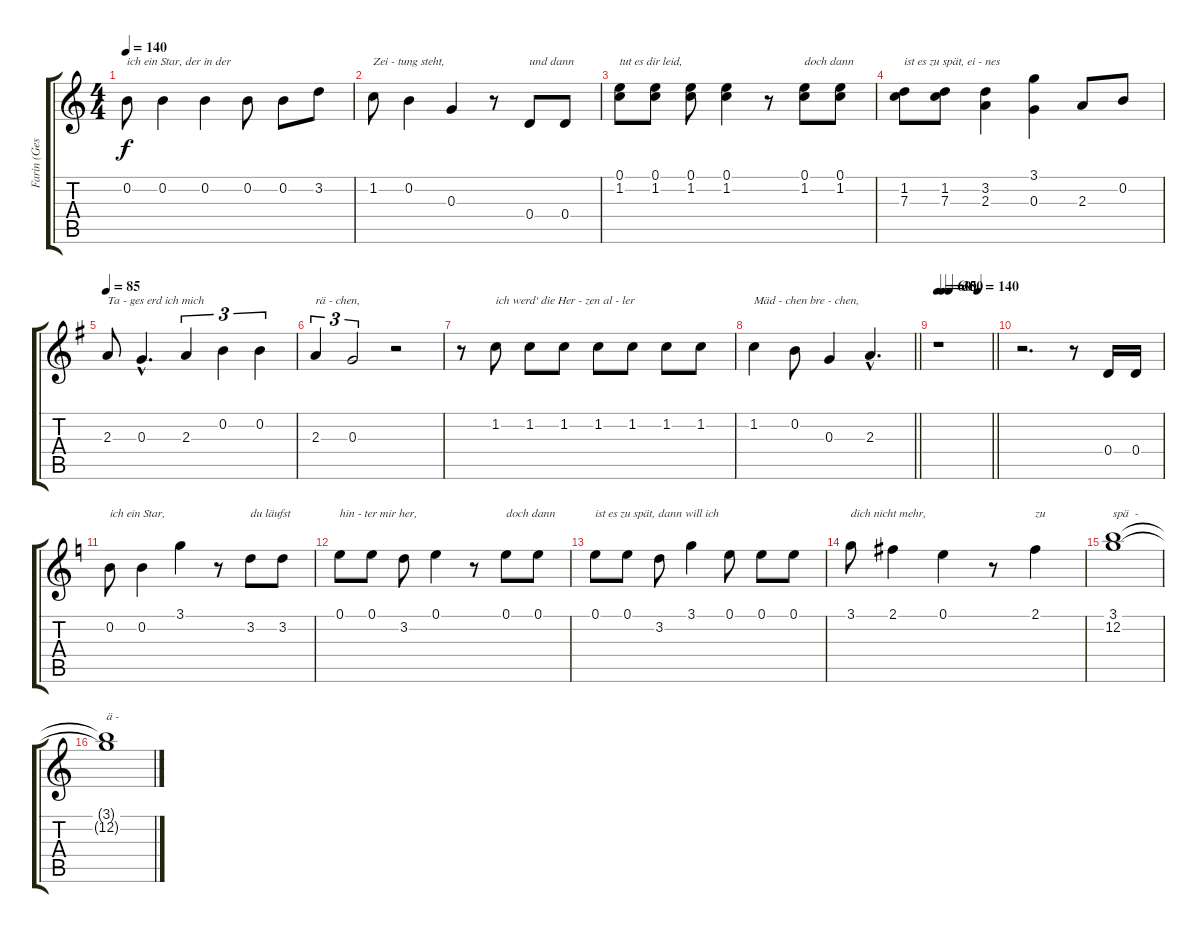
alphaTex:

\track ("Farin (Gesang)" "Farin (Ges") {instrument overdrivenguitar}
\staff {score tabs}
\tuning (E4 B3 G3 D3 A2 E2) {hide}
\ts (4 4)
\tempo 140
\clef g2
\ks c
0.2.8{txt "ich ein Star, der in der" dy f} 0.2.4 0.2.4 0.2.8 0.2.8 3.2.8 |
1.2.8{txt "Zei - tung steht, "} 0.2.4 0.3.4 r.8 0.4.8{txt "und dann"} 0.4.8 |
(0.1 1.2).8{txt "tut es dir leid,"} (0.1 1.2).8 (0.1 1.2).8 (0.1 1.2).4 r.8 (0.1 1.2).8{txt "doch dann"} (0.1 1.2).8 |
(1.2 7.3).8{txt "ist es zu spät, ei - nes"} (1.2 7.3).8 (3.2 2.3).4 (3.1 0.3).4 2.3.8 0.2.8 |
\tempo 70
\tempo 85
\ks g
2.3.8{txt "Ta - ges erd ich mich"} 0.3{hac}.4{d} 2.3.4{tu (3 2)} 0.2.4{tu (3 2)} 0.2.4{tu (3 2)} |
2.3.4{tu (3 2) txt "rä - chen,"} 0.3.2{tu (3 2)} r.2 |
r.8 1.2.8{txt "ich werd' die Her - zen al - ler"} 1.2.8 1.2.8 1.2.8 1.2.8 1.2.8 1.2.8 |
\barLineRight lightlight
1.2.4{txt "Mäd - chen bre - chen,"} 0.2.8 0.3.4 2.3{hac}.4{d} |
\tempo 60
\tempo (30 0.09375)
\tempo (50 0.21875)
\tempo (140 0.75)
\barLineRight lightlight
r.1 |
r.2{d} r.8 0.4.16 0.4.16 |
\ks c
0.2.8{txt "ich ein Star,"} 0.2.4 3.1.4 r.8 3.2.8{txt "du läufst"} 3.2.8 |
0.1.8{txt "hin - ter mir her,"} 0.1.8 3.2.8 0.1.4 r.8 0.1.8{txt "doch dann"} 0.1.8 |
0.1.8{txt "ist es zu spät, dann will ich"} 0.1.8 3.2.8 3.1.4 0.1.8 0.1.8 0.1.8 |
3.1.8{txt "dich nicht mehr,"} 2.1.4 0.1.4 r.8 2.1.4{txt "zu"} |
(3.1 12.2).1{txt "spä  -  "} |
(3.1{t} 12.2{t}).1{txt "ä - "}
